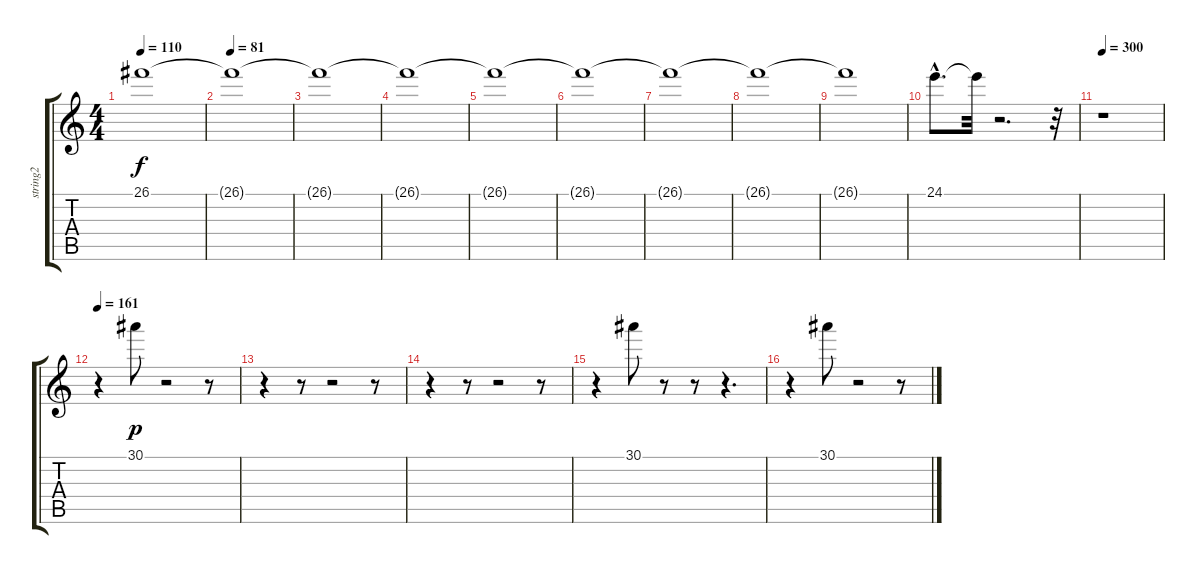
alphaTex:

\track ("string2" "string2") {instrument stringensemble1}
\staff {score tabs}
\tuning (E4 B3 G3 D3 A2 E2) {hide}
\ts (4 4)
\tempo 110
\clef g2
\ks c
26.1{t}.1{dy f} |
\tempo 81
26.1{t}.1 |
26.1{t}.1 |
26.1{t}.1 |
26.1{t}.1 |
26.1{t}.1 |
26.1{t}.1 |
26.1{t}.1 |
26.1{t}.1 |
24.1{hac}.8{d} 24.1{t}.32 r.2{d} r.32 |
\tempo 300
r.1 |
\tempo 161
r.4 30.1.8{dy p instrument glockenspiel} r.2 r.8 |
r.4 r.8 r.2 r.8 |
r.4 r.8 r.2 r.8 |
r.4 30.1.8 r.8 r.8 r.4{d} |
r.4 30.1.8 r.2 r.8
